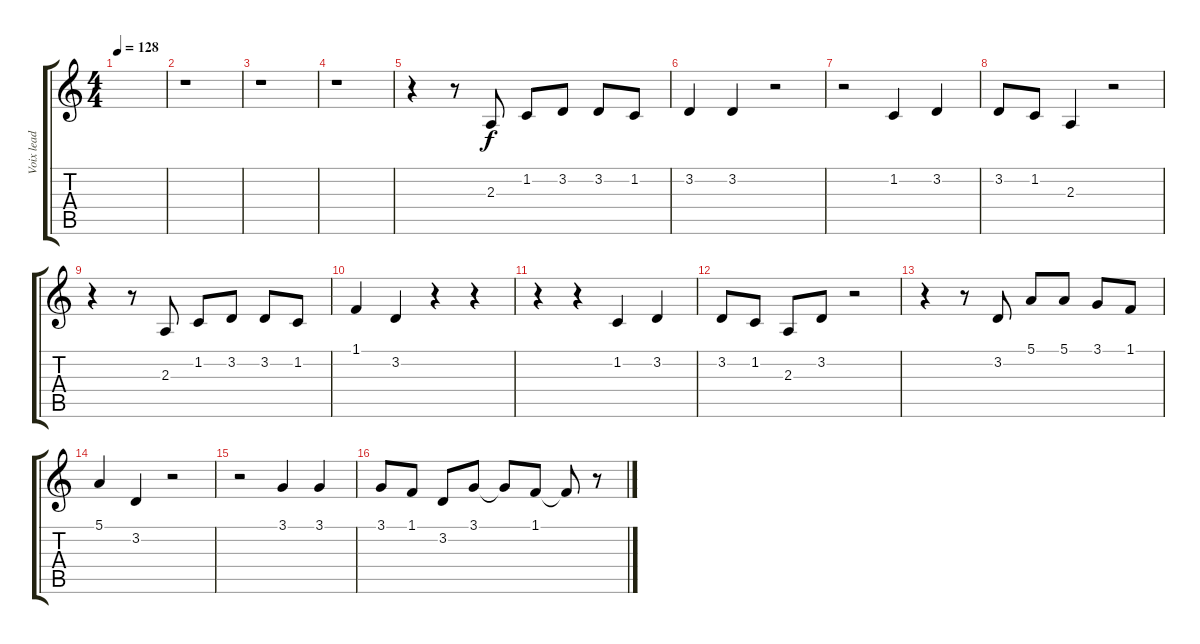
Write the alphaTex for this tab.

\track ("Voix lead" "Voix lead") {instrument acousticgrandpiano}
\staff {score tabs}
\tuning (E4 B3 G3 D3 A2 E2) {hide}
\ts (4 4)
\tempo 128
\clef g2
\ks c
|
r.1 |
r.1 |
r.1 |
r.4 r.8 2.3.8 1.2.8 3.2.8 3.2.8 1.2.8 |
3.2.4 3.2.4 r.2 |
r.2 1.2.4 3.2.4 |
3.2.8 1.2.8 2.3.4 r.2 |
r.4 r.8 2.3.8 1.2.8 3.2.8 3.2.8 1.2.8 |
1.1.4 3.2.4 r.4 r.4 |
r.4 r.4 1.2.4 3.2.4 |
3.2.8 1.2.8 2.3.8 3.2.8 r.2 |
r.4 r.8 3.2.8{dy f} 5.1.8 5.1.8 3.1.8 1.1.8 |
5.1.4 3.2.4 r.2 |
r.2 3.1.4 3.1.4 |
3.1.8 1.1.8 3.2.8 3.1.8 3.1{t}.8 1.1.8 1.1{t}.8 r.8
